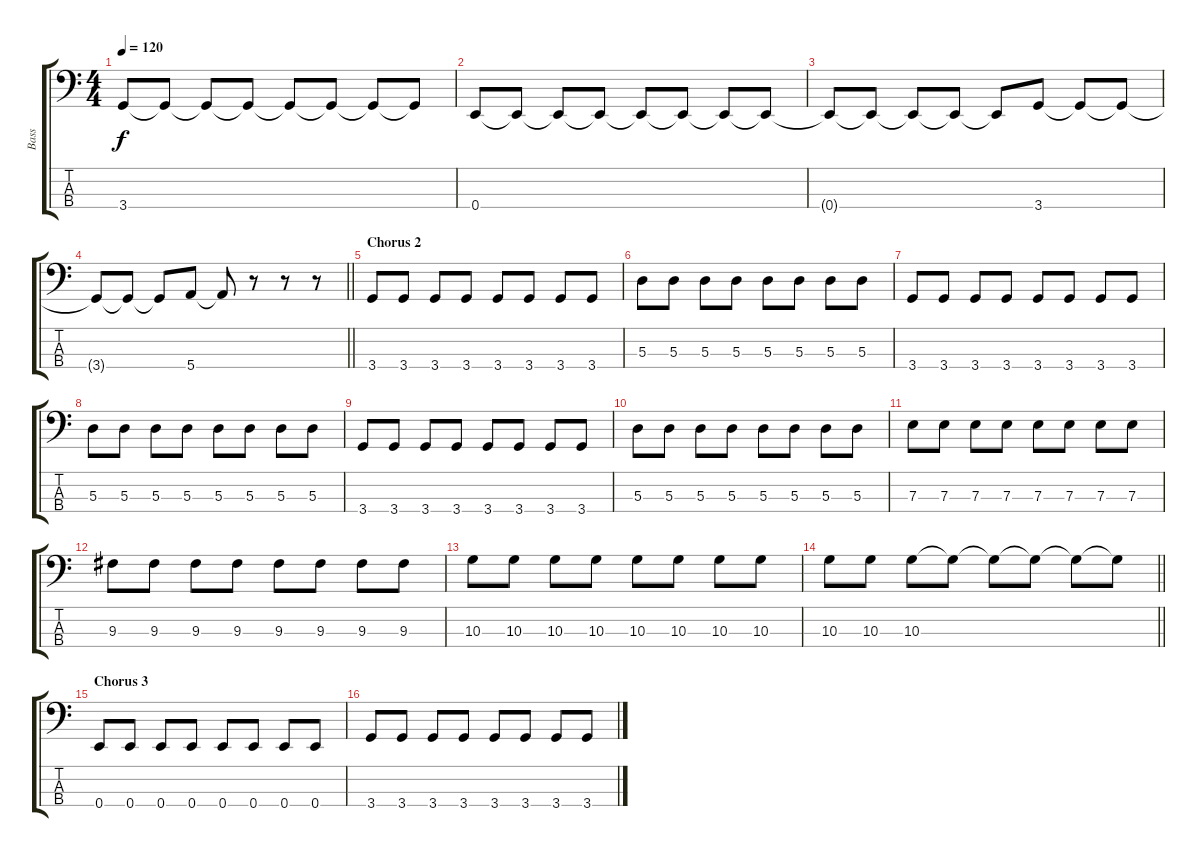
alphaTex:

\track ("Bass" "Bass") {instrument electricbassfinger}
\staff {score tabs}
\tuning (G2 D2 A1 E1) {hide}
\ts (4 4)
\tempo 120
\clef f4
\ks c
3.4{t}.8{dy f} 3.4{t}.8 3.4{t}.8 3.4{t}.8 3.4{t}.8 3.4{t}.8 3.4{t}.8 3.4{t}.8 |
0.4.8 0.4{t}.8 0.4{t}.8 0.4{t}.8 0.4{t}.8 0.4{t}.8 0.4{t}.8 0.4{t}.8 |
0.4{t}.8 0.4{t}.8 0.4{t}.8 0.4{t}.8 0.4{t}.8 3.4.8 3.4{t}.8 3.4{t}.8 |
\barLineRight lightlight
3.4{t}.8 3.4{t}.8 3.4{t}.8 5.4.8 5.4{t}.8 r.8 r.8 r.8 |
\section ("" "Chorus 2")
3.4.8 3.4.8 3.4.8 3.4.8 3.4.8 3.4.8 3.4.8 3.4.8 |
5.3.8 5.3.8 5.3.8 5.3.8 5.3.8 5.3.8 5.3.8 5.3.8 |
3.4.8 3.4.8 3.4.8 3.4.8 3.4.8 3.4.8 3.4.8 3.4.8 |
5.3.8 5.3.8 5.3.8 5.3.8 5.3.8 5.3.8 5.3.8 5.3.8 |
3.4.8 3.4.8 3.4.8 3.4.8 3.4.8 3.4.8 3.4.8 3.4.8 |
5.3.8 5.3.8 5.3.8 5.3.8 5.3.8 5.3.8 5.3.8 5.3.8 |
7.3.8 7.3.8 7.3.8 7.3.8 7.3.8 7.3.8 7.3.8 7.3.8 |
9.3.8 9.3.8 9.3.8 9.3.8 9.3.8 9.3.8 9.3.8 9.3.8 |
10.3.8 10.3.8 10.3.8 10.3.8 10.3.8 10.3.8 10.3.8 10.3.8 |
\barLineRight lightlight
10.3.8 10.3.8 10.3.8 10.3{t}.8 10.3{t}.8 10.3{t}.8 10.3{t}.8 10.3{t}.8 |
\section ("" "Chorus 3")
0.4.8 0.4.8 0.4.8 0.4.8 0.4.8 0.4.8 0.4.8 0.4.8 |
3.4.8 3.4.8 3.4.8 3.4.8 3.4.8 3.4.8 3.4.8 3.4.8
